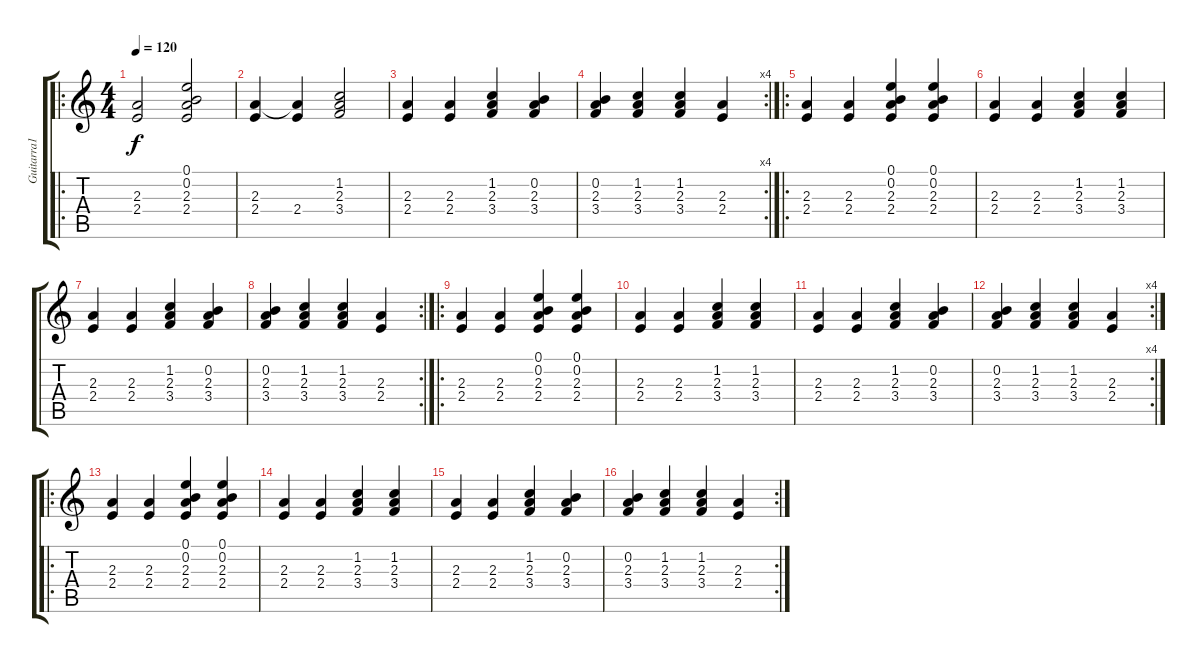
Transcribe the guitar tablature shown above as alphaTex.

\track ("Guitarra1" "Guitarra1") {instrument distortionguitar}
\staff {score tabs}
\tuning (E4 B3 G3 D3 A2 E2) {hide}
\ro
\ts (4 4)
\tempo 120
\clef g2
\ks c
(2.3 2.4).2{dy f} (0.1 0.2 2.3 2.4).2 |
(2.3 2.4).4 (2.3{t} 2.4).4 (1.2 2.3 3.4).2 |
(2.3 2.4).4 (2.3 2.4).4 (1.2 2.3 3.4).4 (0.2 2.3 3.4).4 |
\rc 4
(0.2 2.3 3.4).4 (1.2 2.3 3.4).4 (1.2 2.3 3.4).4 (2.3 2.4).4 |
\ro
(2.3 2.4).4 (2.3 2.4).4 (0.1 0.2 2.3 2.4).4 (0.1 0.2 2.3 2.4).4 |
(2.3 2.4).4 (2.3 2.4).4 (1.2 2.3 3.4).4 (1.2 2.3 3.4).4 |
(2.3 2.4).4 (2.3 2.4).4 (1.2 2.3 3.4).4 (0.2 2.3 3.4).4 |
\rc 2
(0.2 2.3 3.4).4 (1.2 2.3 3.4).4 (1.2 2.3 3.4).4 (2.3 2.4).4 |
\ro
(2.3 2.4).4 (2.3 2.4).4 (0.1 0.2 2.3 2.4).4 (0.1 0.2 2.3 2.4).4 |
(2.3 2.4).4 (2.3 2.4).4 (1.2 2.3 3.4).4 (1.2 2.3 3.4).4 |
(2.3 2.4).4 (2.3 2.4).4 (1.2 2.3 3.4).4 (0.2 2.3 3.4).4 |
\rc 4
(0.2 2.3 3.4).4 (1.2 2.3 3.4).4 (1.2 2.3 3.4).4 (2.3 2.4).4 |
\ro
(2.3 2.4).4 (2.3 2.4).4 (0.1 0.2 2.3 2.4).4 (0.1 0.2 2.3 2.4).4 |
(2.3 2.4).4 (2.3 2.4).4 (1.2 2.3 3.4).4 (1.2 2.3 3.4).4 |
(2.3 2.4).4 (2.3 2.4).4 (1.2 2.3 3.4).4 (0.2 2.3 3.4).4 |
\rc 2
(0.2 2.3 3.4).4 (1.2 2.3 3.4).4 (1.2 2.3 3.4).4 (2.3 2.4).4
